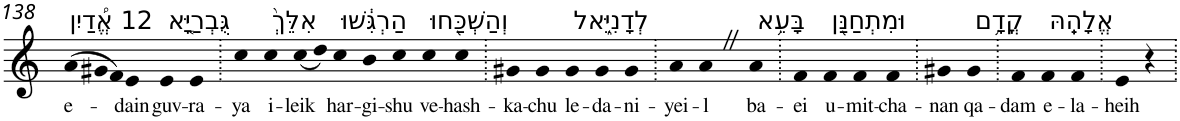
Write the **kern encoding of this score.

**kern	**text
*part1	*part1
*staff1	*staff1
*I"Piano	*
*I'Pno	*
!!LO:PB:g=z
*clefG2	*
*k[]	*
*Xtuplet	*
=138	=138
!LO:TX:a:t=12 אֱ֠דַיִן	!
!	!LO:LY:b
(>12a	e-
12g#X	.
12f)	.
!	!LO:LY:b
4e	-dain
!LO:TX:a:t=גֻּבְרַיָּ֤א	!
!	!LO:LY:b
4e	guv-
!	!LO:LY:b
4e	-ra-
=139.	=139.
!	!LO:LY:b
4cc	-ya
!LO:TX:a:t=אִלֵּךְ֙	!
!	!LO:LY:b
4cc	i-
!	!LO:LY:b
(<8cc	-leik
8dd)	.
!LO:TX:a:t=הַרְגִּ֔שׁוּ	!
!	!LO:LY:b
4cc	har-
!	!LO:LY:b
4b	-gi-
!	!LO:LY:b
4cc	-shu
!LO:TX:a:t=וְהַשְׁכַּ֖חוּ	!
!	!LO:LY:b
4cc	ve-
!	!LO:LY:b
4cc	-hash-
=140.	=140.
!	!LO:LY:b
4g#X	-ka-
!	!LO:LY:b
4g#	-chu
!LO:TX:a:t=לְדָנִיֵּ֑אל	!
!	!LO:LY:b
4g#	le-
!	!LO:LY:b
4g#	-da-
!	!LO:LY:b
4g#	-ni-
=141.	=141.
!	!LO:LY:b
4a	-yei-
!	!LO:LY:b
4aZ	-l
!LO:TX:a:t=בָּעֵ֥א	!
!	!LO:LY:b
4a	ba-
=142.	=142.
!	!LO:LY:b
4f	-ei
!LO:TX:a:t=וּמִתְחַנַּ֖ן	!
!	!LO:LY:b
4f	u-
!	!LO:LY:b
4f	-mit-
!	!LO:LY:b
4f	-cha-
=143.	=143.
!	!LO:LY:b
4g#X	-nan
!LO:TX:a:t=קֳדָ֥ם	!
!	!LO:LY:b
4g#	qa-
=144.	=144.
!	!LO:LY:b
4f	-dam
!LO:TX:a:t=אֱלָהֵֽהּ	!
!	!LO:LY:b
4f	e-
!	!LO:LY:b
4f	-la-
=145.	=145.
!	!LO:LY:b
4e	-heih
4r	.
=.	=.
*-	*-
